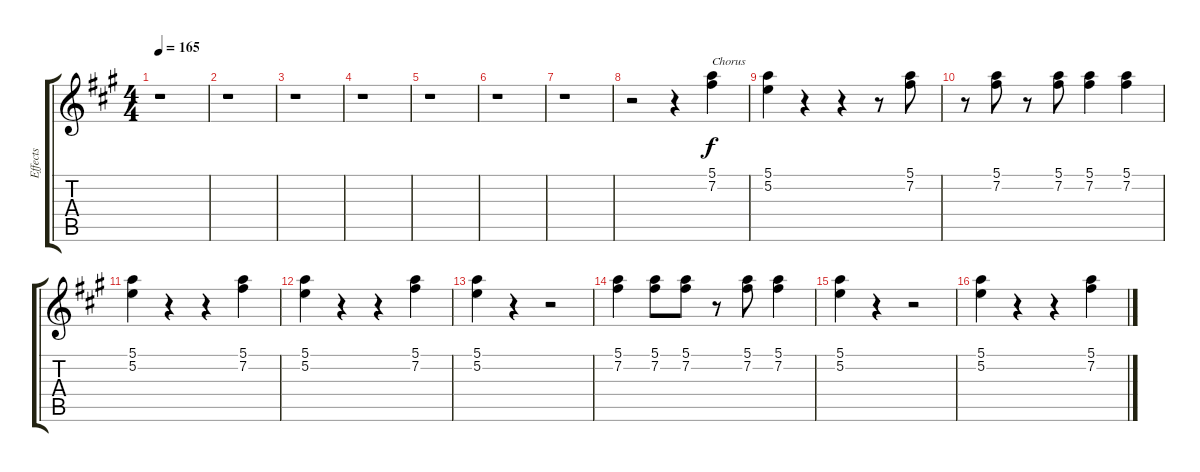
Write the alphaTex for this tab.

\track ("Effects" "Effects") {instrument acousticguitarnylon}
\staff {score tabs}
\tuning (E4 B3 G3 D3 A2 E2) {hide}
\ts (4 4)
\tempo 165
\clef g2
\ks a
r.1{dy f} |
r.1 |
r.1 |
r.1 |
r.1 |
r.1 |
r.1 |
r.2 r.4 (5.1 7.2).4{txt "Chorus" instrument choiraahs} |
(5.1 5.2).4 r.4 r.4 r.8 (5.1 7.2).8 |
r.8 (5.1 7.2).8 r.8 (5.1 7.2).8 (5.1 7.2).4 (5.1 7.2).4 |
(5.1 5.2).4 r.4 r.4 (5.1 7.2).4 |
(5.1 5.2).4 r.4 r.4 (5.1 7.2).4 |
(5.1 5.2).4 r.4 r.2 |
(5.1 7.2).4 (5.1 7.2).8 (5.1 7.2).8 r.8 (5.1 7.2).8 (5.1 7.2).4 |
(5.1 5.2).4 r.4 r.2 |
(5.1 5.2).4 r.4 r.4 (5.1 7.2).4
